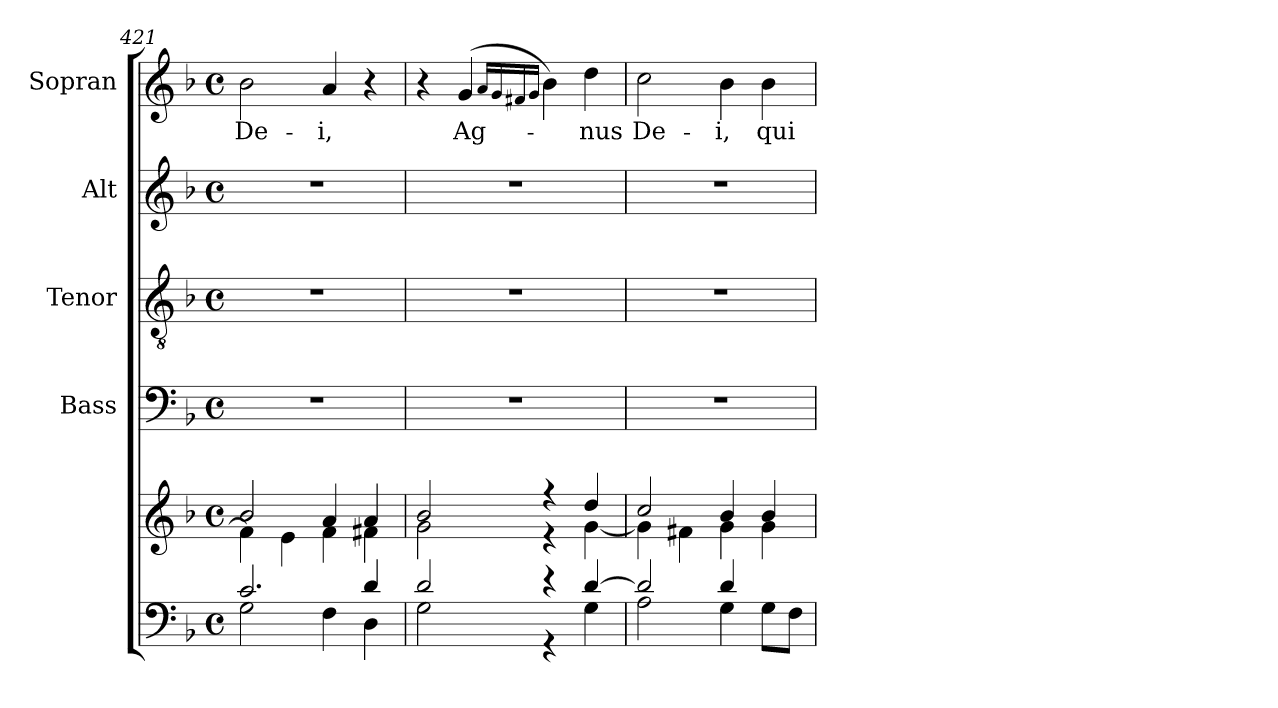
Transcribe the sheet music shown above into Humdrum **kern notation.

**kern	**kern	**kern	**kern	**kern	**kern	**text
*part5	*part5	*part4	*part3	*part2	*part1	*part1
*staff6	*staff5	*staff4	*staff3	*staff2	*staff1	*staff1
*	*	*I"Bass	*I"Tenor	*I"Alt	*I"Sopran	*
*	*	*I'B.	*I'T.	*I'A.	*I'S.	*
*clefF4	*clefG2	*clefF4	*clefGv2	*clefG2	*clefG2	*
*k[b-]	*k[b-]	*k[b-]	*k[b-]	*k[b-]	*k[b-]	*
*F:	*F:	*F:	*F:	*F:	*F:	*
*M4/4	*M4/4	*M4/4	*M4/4	*M4/4	*M4/4	*
*met(c)	*met(c)	*met(c)	*met(c)	*met(c)	*met(c)	*
=421	=421	=421	=421	=421	=421	=421
*^	*^	*	*	*	*	*
!	!	!	!	!	!	!	!	!LO:LY:b
2.c/	2G\	2b-/	4f\]	1r	1r	1r	2b-\	De-
.	.	.	4e\	.	.	.	.	.
!	!	!	!	!	!	!	!	!LO:LY:b
.	4F\	4a/	4f\	.	.	.	4a/	-i,
4d/	4D\	4a/	4f#X\	.	.	.	4r	.
=422	=422	=422	=422	=422	=422	=422	=422	=422
2d/	2G\	2b-/	2g\	1r	1r	1r	4r	.
!	!	!	!	!	!	!	!	!LO:LY:b
.	.	.	.	.	.	.	(4g/	Ag-
.	.	.	.	.	.	.	16qa/LL	.
.	.	.	.	.	.	.	16qg/	.
.	.	.	.	.	.	.	16qf#X/	.
.	.	.	.	.	.	.	16qg/JJ	.
4r	4r	4r	4r	.	.	.	4b-\)	.
!	!	!	!	!	!	!	!	!LO:LY:b
[>4d/	4G\	4dd/	[<4g\	.	.	.	4dd\	-nus
=423	=423	=423	=423	=423	=423	=423	=423	=423
!	!	!	!	!	!	!	!	!LO:LY:b
2d/]	2A\	2cc/	4g\]	1r	1r	1r	2cc\	De-
.	.	.	4f#X\	.	.	.	.	.
!	!	!	!	!	!	!	!	!LO:LY:b
4d/	4G\	4b-/	4g\	.	.	.	4b-\	-i,
!	!	!	!	!	!	!	!	!LO:LY:b
4ryy	8G\L	4b-/	4g\	.	.	.	4b-\	qui
.	8F\J	.	.	.	.	.	.	.
*v	*v	*	*	*	*	*	*	*
*	*v	*v	*	*	*	*	*
=	=	=	=	=	=	=
*-	*-	*-	*-	*-	*-	*-
